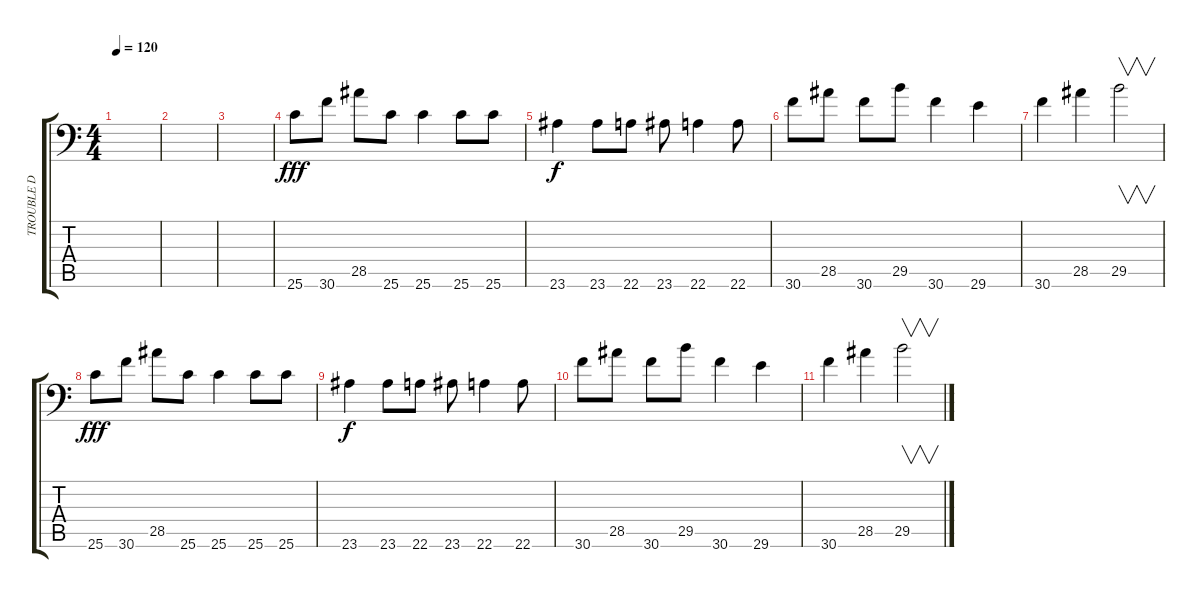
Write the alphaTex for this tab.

\track ("TROUBLE D" "TROUBLE D") {instrument slapbass1}
\staff {score tabs}
\tuning (Db3 Ab2 E2 B1 Gb1 B0) {hide}
\ts (4 4)
\tempo 120
\clef f4
\ks c
|
|
|
25.6.8{dy fff} 30.6.8 28.5.8 25.6.8 25.6.4 25.6.8 25.6.8 |
23.6.4{dy f} 23.6.8 22.6.8 23.6.8 22.6.4 22.6.8 |
30.6.8 28.5.8 30.6.8 29.5.8 30.6.4 29.6.4 |
30.6.4 28.5.4 29.5.2{v} |
25.6.8{dy fff} 30.6.8 28.5.8 25.6.8 25.6.4 25.6.8 25.6.8 |
23.6.4{dy f} 23.6.8 22.6.8 23.6.8 22.6.4 22.6.8 |
30.6.8 28.5.8 30.6.8 29.5.8 30.6.4 29.6.4 |
30.6.4 28.5.4 29.5.2{v}
